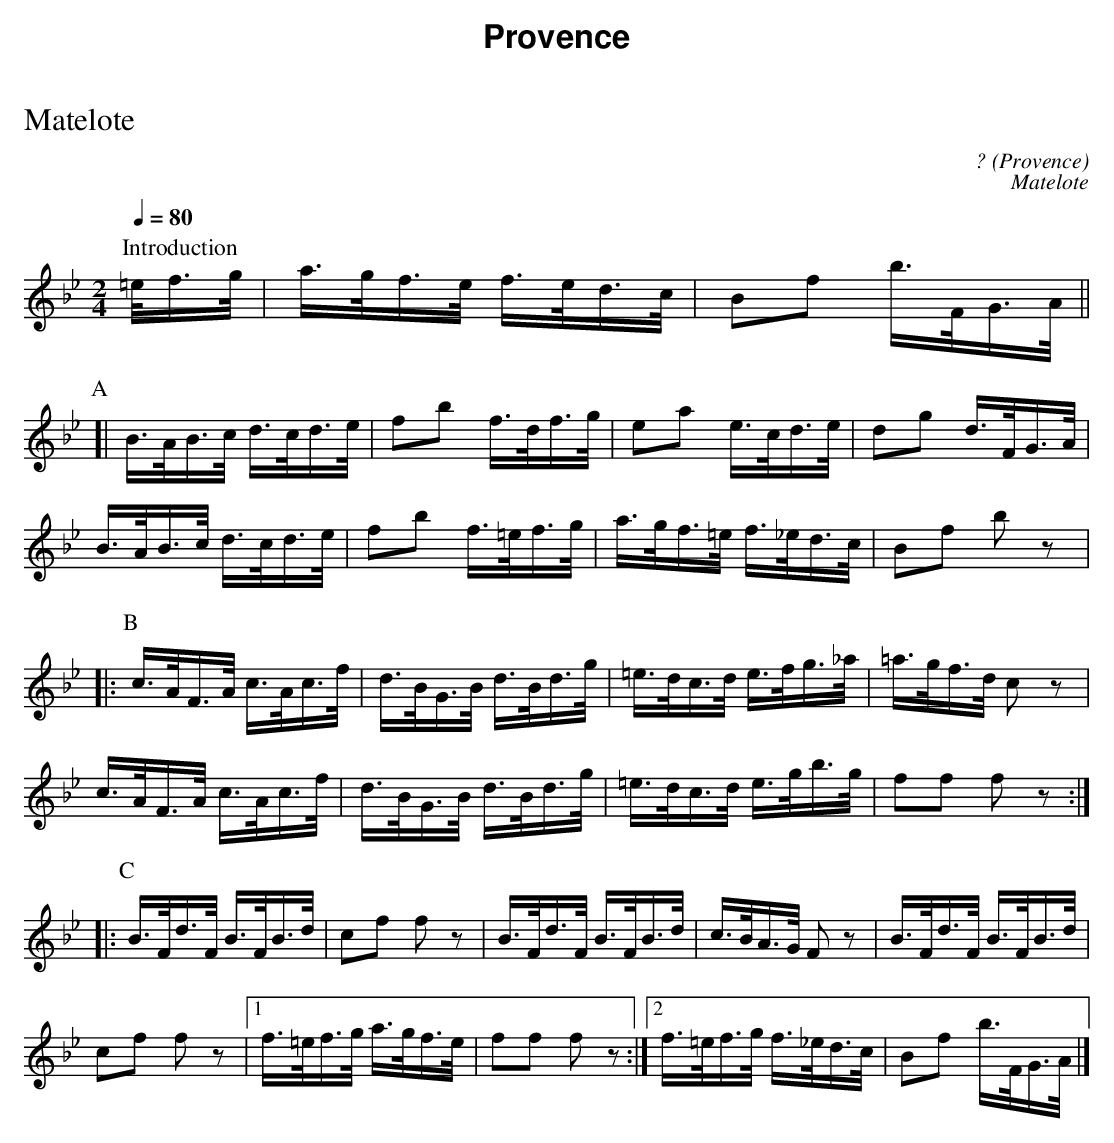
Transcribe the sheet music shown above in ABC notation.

X:1
T:Matelote
C:? (Provence)
Q:1/4=80
M:2/4
L:1/16
K:Bb
P:Introduction
=e/2f3/2g/2 | a3/2g/2f3/2e/2 f3/2e/2d3/2c/2| B2f2 b3/2F/2G3/2A/2 ||
P:A
[|B3/2A/2B3/2c/2 d3/2c/2d3/2e/2|f2b2 f3/2d/2f3/2g/2| e2a2 e3/2c/2d3/2e/2|d2g2 d3/2F/2G3/2A/2|
B3/2A/2B3/2c/2 d3/2c/2d3/2e/2|f2b2 f3/2=e/2f3/2g/2| a3/2g/2f3/2=e/2 f3/2_e/2d3/2c/2|B2f2 b2 z2|:
P:B
c3/2A/2F3/2A/2 c3/2A/2c3/2f/2|d3/2B/2G3/2B/2 d3/2B/2d3/2g/2| =e3/2d/2c3/2d/2 e3/2f/2g3/2_a/2|=a3/2g/2f3/2d/2 c2 z2|
c3/2A/2F3/2A/2 c3/2A/2c3/2f/2|d3/2B/2G3/2B/2 d3/2B/2d3/2g/2| =e3/2d/2c3/2d/2 e3/2g/2b3/2g/2|f2f2 f2 z2::
P:C
B3/2F/2d3/2F/2 B3/2F/2B3/2d/2|c2f2 f2 z2| B3/2F/2d3/2F/2 B3/2F/2B3/2d/2|c3/2B/2A3/2G/2 F2 z2| B3/2F/2d3/2F/2 B3/2F/2B3/2d/2 |
c2f2 f2 z2 |[1f3/2=e/2f3/2g/2 a3/2g/2f3/2e/2|f2f2 f2 z2:| [2f3/2=e/2f3/2g/2 f3/2_e/2d3/2c/2|B2f2 b3/2F/2G3/2A/2|]
